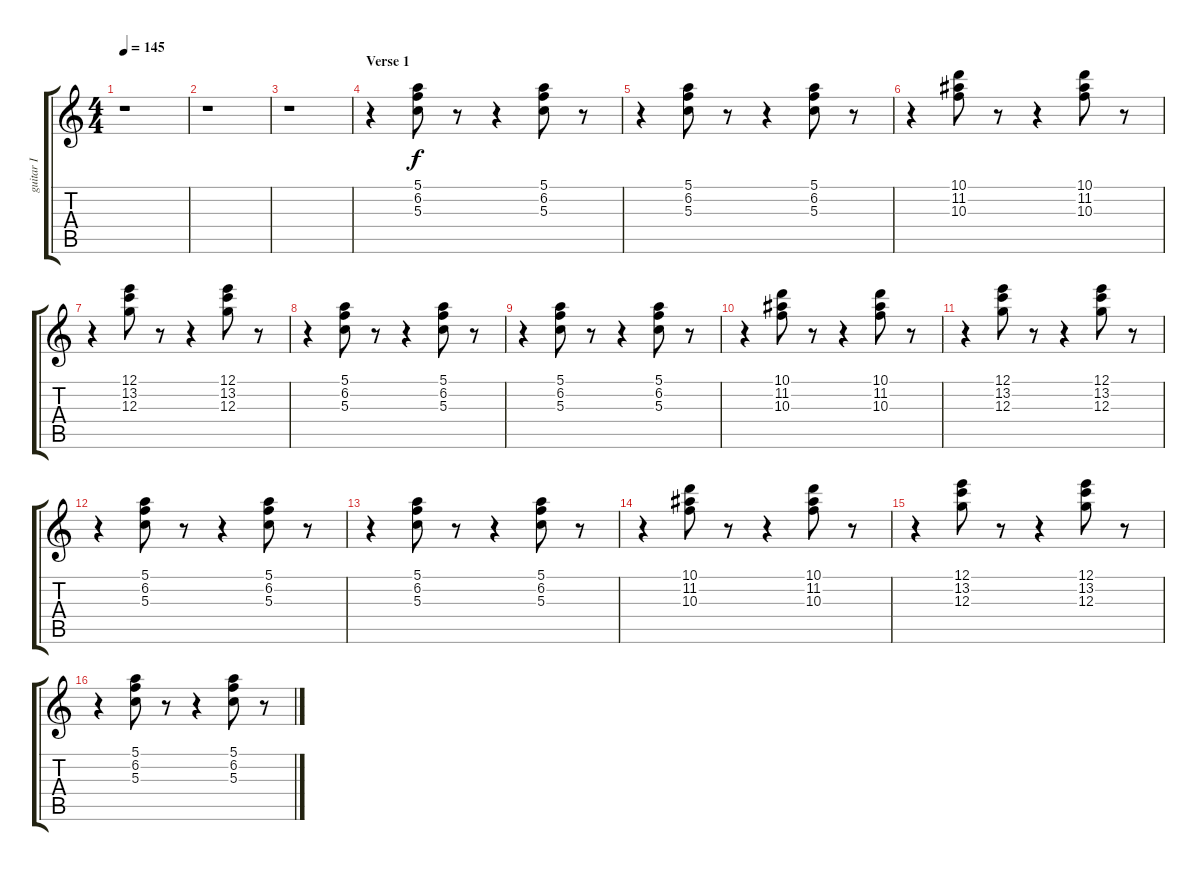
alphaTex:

\track ("guitar I" "guitar I") {instrument acousticguitarsteel}
\staff {score tabs}
\tuning (E4 B3 G3 D3 A2 E2) {hide}
\ts (4 4)
\tempo 145
\clef g2
\ks c
r.1{dy f} |
r.1 |
r.1 |
\section ("" "Verse 1")
r.4 (5.1 6.2 5.3).8 r.8 r.4 (5.1 6.2 5.3).8 r.8 |
r.4 (5.1 6.2 5.3).8 r.8 r.4 (5.1 6.2 5.3).8 r.8 |
r.4 (10.1 11.2 10.3).8 r.8 r.4 (10.1 11.2 10.3).8 r.8 |
r.4 (12.1 13.2 12.3).8 r.8 r.4 (12.1 13.2 12.3).8 r.8 |
r.4 (5.1 6.2 5.3).8 r.8 r.4 (5.1 6.2 5.3).8 r.8 |
r.4 (5.1 6.2 5.3).8 r.8 r.4 (5.1 6.2 5.3).8 r.8 |
r.4 (10.1 11.2 10.3).8 r.8 r.4 (10.1 11.2 10.3).8 r.8 |
r.4 (12.1 13.2 12.3).8 r.8 r.4 (12.1 13.2 12.3).8 r.8 |
r.4 (5.1 6.2 5.3).8 r.8 r.4 (5.1 6.2 5.3).8 r.8 |
r.4 (5.1 6.2 5.3).8 r.8 r.4 (5.1 6.2 5.3).8 r.8 |
r.4 (10.1 11.2 10.3).8 r.8 r.4 (10.1 11.2 10.3).8 r.8 |
r.4 (12.1 13.2 12.3).8 r.8 r.4 (12.1 13.2 12.3).8 r.8 |
r.4 (5.1 6.2 5.3).8 r.8 r.4 (5.1 6.2 5.3).8 r.8
